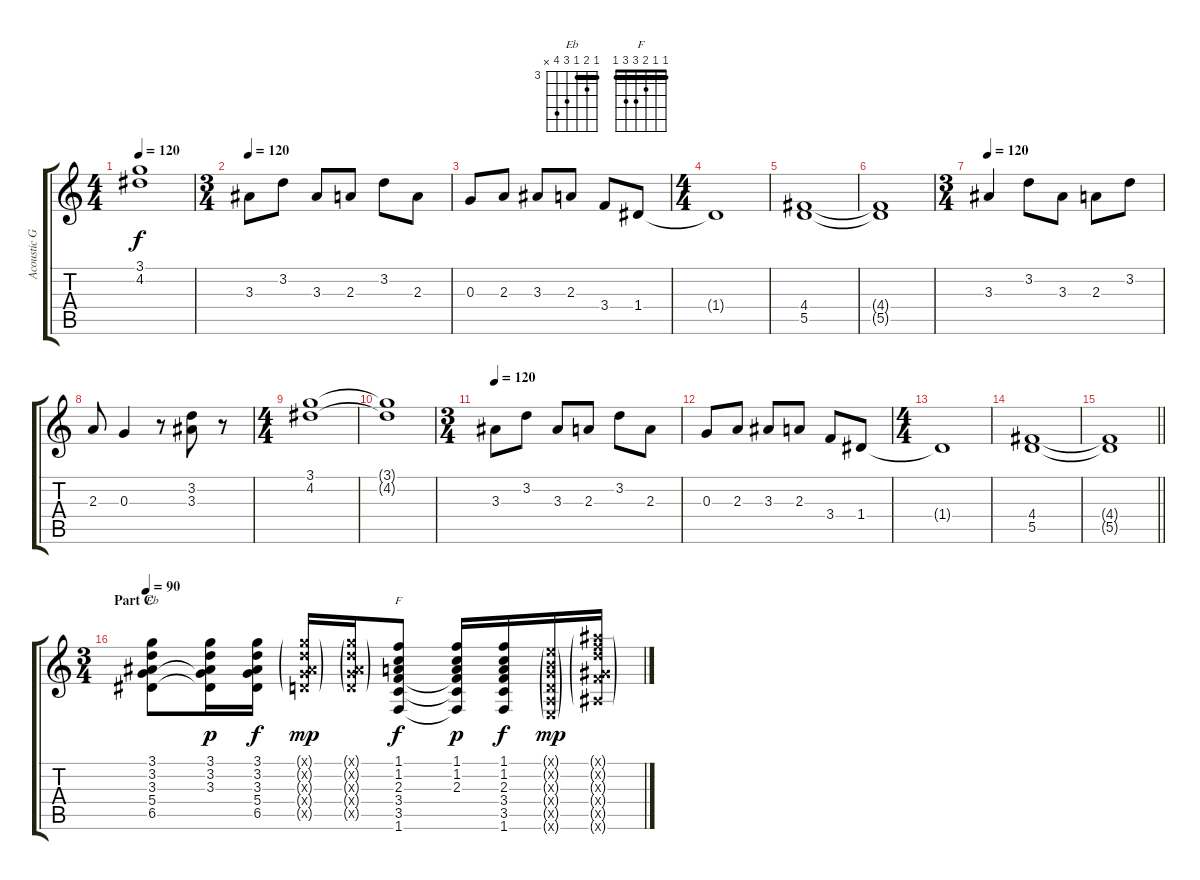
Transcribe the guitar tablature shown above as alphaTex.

\track ("Acoustic Guitar - John Frusciante" "Acoustic G") {solo instrument acousticguitarsteel}
\staff {score tabs}
\tuning (E4 B3 G3 D3 A2 E2) {hide}
\chord ("Eb" 3 4 3 5 6 x) {firstfret 3 barre 3}
\chord ("F" 1 1 2 3 3 1) {barre 1}
\ts (4 4)
\tempo 120
\clef g2
\ks c
(3.1{t} 4.2{t}).1{dy f} |
\ts (3 4)
\tempo 120
3.3.8 3.2.8 3.3.8 2.3.8 3.2.8 2.3.8 |
0.3.8 2.3.8 3.3.8 2.3.8 3.4.8 1.4.8 |
\ts (4 4)
1.4{t}.1 |
(4.4 5.5).1 |
(4.4{t} 5.5{t}).1 |
\ts (3 4)
\tempo 120
3.3.4 3.2.8 3.3.8 2.3.8 3.2.8 |
2.3.8 0.3.4 r.8 (3.2 3.3).8 r.8 |
\ts (4 4)
(3.1 4.2).1 |
(3.1{t} 4.2{t}).1 |
\ts (3 4)
\tempo 120
3.3.8 3.2.8 3.3.8 2.3.8 3.2.8 2.3.8 |
0.3.8 2.3.8 3.3.8 2.3.8 3.4.8 1.4.8 |
\ts (4 4)
1.4{t}.1 |
(4.4 5.5).1 |
\barLineRight lightlight
(4.4{t} 5.5{t}).1 |
\ts (3 4)
\section ("" "Part C")
\tempo 90
(3.1 3.2 3.3 5.4 6.5).8{ch "Eb"} (3.1 3.2 3.3 5.4{t} 6.5{t}).16{dy p} (3.1 3.2 3.3 5.4 6.5).16{dy f} (3.1{g x} 3.2{g x} 3.3{g x} 5.4{g x} 5.5{g x}).16{dy mp} (3.1{g x} 3.2{g x} 3.3{g x} 5.4{g x} 5.5{g x}).16 (1.1 1.2 2.3 3.4 3.5 1.6).8{ch "F" dy f} (1.1 1.2 2.3 3.4{t} 3.5{t} 1.6{t}).16{dy p} (1.1 1.2 2.3 3.4 3.5 1.6).16{dy f} (0.1{g x} 0.2{g x} 0.3{g x} 0.4{g x} 0.5{g x} 0.6{g x}).16{dy mp} (6.1{g x} 6.2{g x} 7.3{g x} 6.4{g x} 8.5{g x} 6.6{g x}).16
